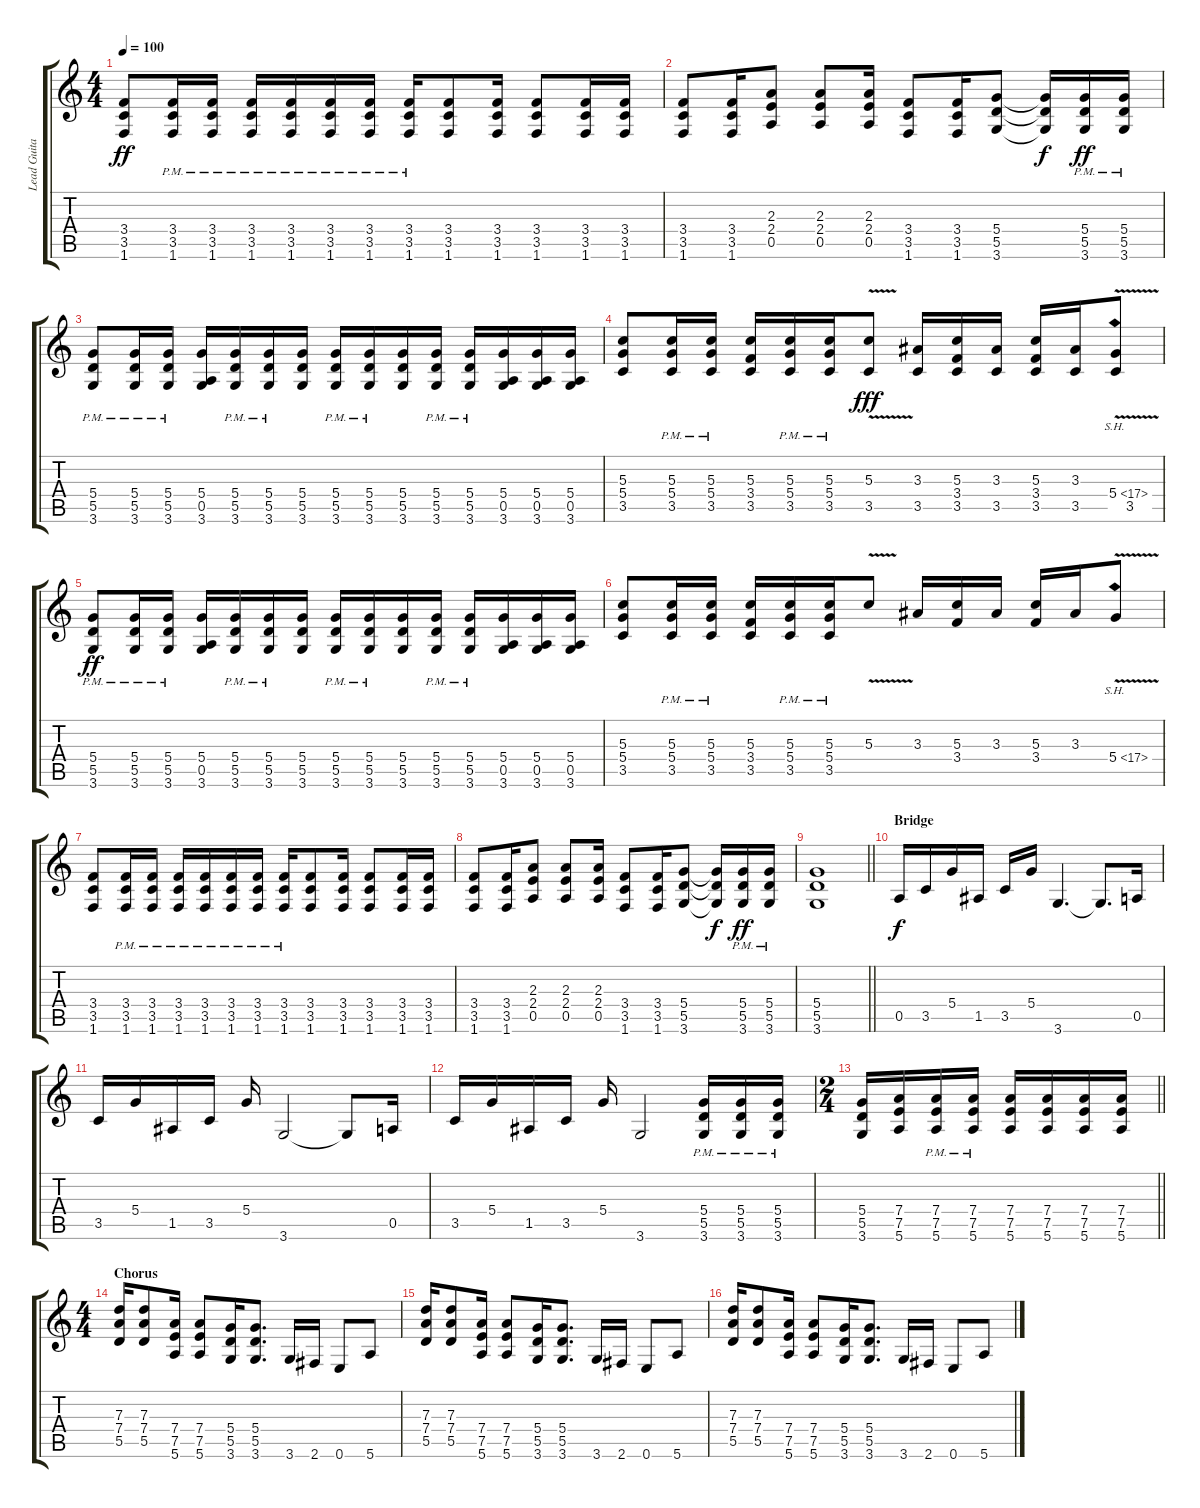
\track ("Lead Guitar" "Lead Guita") {instrument distortionguitar}
\staff {score tabs}
\tuning (E4 B3 G3 D3 A2 E2) {hide}
\ts (4 4)
\tempo 100
\clef g2
\ks c
(3.4 3.5 1.6).8{dy ff} (3.4{pm} 3.5{pm} 1.6{pm}).16 (3.4{pm} 3.5{pm} 1.6{pm}).16 (3.4{pm} 3.5{pm} 1.6{pm}).16 (3.4{pm} 3.5{pm} 1.6{pm}).16 (3.4{pm} 3.5{pm} 1.6{pm}).16 (3.4{pm} 3.5{pm} 1.6{pm}).16 (3.4{pm} 3.5{pm} 1.6{pm}).16 (3.4 3.5 1.6).8 (3.4 3.5 1.6).16 (3.4 3.5 1.6).8 (3.4 3.5 1.6).16 (3.4 3.5 1.6).16 |
(3.4 3.5 1.6).8 (3.4 3.5 1.6).16 (2.3 2.4 0.5).8 (2.3 2.4 0.5).8 (2.3 2.4 0.5).16 (3.4 3.5 1.6).8 (3.4 3.5 1.6).16 (5.4 5.5 3.6).8 (5.4{t} 5.5{t} 3.6{t}).16{dy f} (5.4{pm} 5.5{pm} 3.6{pm}).16{dy ff} (5.4{pm} 5.5{pm} 3.6{pm}).16 |
(5.4{pm} 5.5{pm} 3.6{pm}).8 (5.4{pm} 5.5{pm} 3.6{pm}).16 (5.4{pm} 5.5{pm} 3.6{pm}).16 (5.4 0.5 3.6).16 (5.4{pm} 5.5{pm} 3.6{pm}).16 (5.4{pm} 5.5{pm} 3.6{pm}).16 (5.4 5.5 3.6).16 (5.4{pm} 5.5{pm} 3.6{pm}).16 (5.4{pm} 5.5{pm} 3.6{pm}).16 (5.4 5.5 3.6).16 (5.4{pm} 5.5{pm} 3.6{pm}).16 (5.4{pm} 5.5{pm} 3.6{pm}).16 (5.4 0.5 3.6).16 (5.4 0.5 3.6).16 (5.4 0.5 3.6).16 |
(5.3 5.4 3.5).8 (5.3{pm} 5.4{pm} 3.5{pm}).16 (5.3{pm} 5.4{pm} 3.5{pm}).16 (5.3 3.4 3.5).16 (5.3{pm} 5.4{pm} 3.5{pm}).16 (5.3{pm} 5.4{pm} 3.5{pm}).16 (5.3{v} 3.5).8{dy fff} (3.3 3.5).16 (5.3 3.4 3.5).16 (3.3 3.5).16 (5.3 3.4 3.5).16 (3.3 3.5).16 (5.4{sh 12 v} 3.5).8 |
(5.4{pm} 5.5{pm} 3.6{pm}).8{dy ff} (5.4{pm} 5.5{pm} 3.6{pm}).16 (5.4{pm} 5.5{pm} 3.6{pm}).16 (5.4 0.5 3.6).16 (5.4{pm} 5.5{pm} 3.6{pm}).16 (5.4{pm} 5.5{pm} 3.6{pm}).16 (5.4 5.5 3.6).16 (5.4{pm} 5.5{pm} 3.6{pm}).16 (5.4{pm} 5.5{pm} 3.6{pm}).16 (5.4 5.5 3.6).16 (5.4{pm} 5.5{pm} 3.6{pm}).16 (5.4{pm} 5.5{pm} 3.6{pm}).16 (5.4 0.5 3.6).16 (5.4 0.5 3.6).16 (5.4 0.5 3.6).16 |
(5.3 5.4 3.5).8 (5.3{pm} 5.4{pm} 3.5{pm}).16 (5.3{pm} 5.4{pm} 3.5{pm}).16 (5.3 3.4 3.5).16 (5.3{pm} 5.4{pm} 3.5{pm}).16 (5.3{pm} 5.4{pm} 3.5{pm}).16 5.3{v}.8 3.3.16 (5.3 3.4).16 3.3.16 (5.3 3.4).16 3.3.16 5.4{sh 12 v}.8 |
(3.4 3.5 1.6).8 (3.4{pm} 3.5{pm} 1.6{pm}).16 (3.4{pm} 3.5{pm} 1.6{pm}).16 (3.4{pm} 3.5{pm} 1.6{pm}).16 (3.4{pm} 3.5{pm} 1.6{pm}).16 (3.4{pm} 3.5{pm} 1.6{pm}).16 (3.4{pm} 3.5{pm} 1.6{pm}).16 (3.4{pm} 3.5{pm} 1.6{pm}).16 (3.4 3.5 1.6).8 (3.4 3.5 1.6).16 (3.4 3.5 1.6).8 (3.4 3.5 1.6).16 (3.4 3.5 1.6).16 |
(3.4 3.5 1.6).8 (3.4 3.5 1.6).16 (2.3 2.4 0.5).8 (2.3 2.4 0.5).8 (2.3 2.4 0.5).16 (3.4 3.5 1.6).8 (3.4 3.5 1.6).16 (5.4 5.5 3.6).8 (5.4{t} 5.5{t} 3.6{t}).16{dy f} (5.4{pm} 5.5{pm} 3.6{pm}).16{dy ff} (5.4{pm} 5.5{pm} 3.6{pm}).16 |
\barLineRight lightlight
(5.4 5.5 3.6).1 |
\section ("" "Bridge")
0.5.16{dy f instrument electricguitarclean} 3.5.16 5.4.16 1.5.16 3.5.16 5.4.16 3.6.4{d} 3.6{t}.8{d} 0.5.16 |
3.5.16 5.4.16 1.5.16 3.5.16 5.4.16 3.6.2 3.6{t}.8 0.5.16 |
3.5.16 5.4.16 1.5.16 3.5.16 5.4.16 3.6.2 (5.4{pm} 5.5{pm} 3.6{pm}).16 (5.4{pm} 5.5{pm} 3.6{pm}).16{instrument distortionguitar} (5.4{pm} 5.5{pm} 3.6{pm}).16 |
\ts (2 4)
\barLineRight lightlight
(5.4 5.5 3.6).16 (7.4 7.5 5.6).16 (7.4{pm} 7.5{pm} 5.6{pm}).16 (7.4{pm} 7.5{pm} 5.6{pm}).16 (7.4 7.5 5.6).16 (7.4 7.5 5.6).16 (7.4 7.5 5.6).16 (7.4 7.5 5.6).16 |
\ts (4 4)
\section ("" "Chorus")
(7.3 7.4 5.5).16 (7.3 7.4 5.5).8 (7.4 7.5 5.6).16 (7.4 7.5 5.6).8 (5.4 5.5 3.6).16 (5.4 5.5 3.6).8{d} 3.6.16 2.6.16 0.6.8 5.6.8 |
(7.3 7.4 5.5).16 (7.3 7.4 5.5).8 (7.4 7.5 5.6).16 (7.4 7.5 5.6).8 (5.4 5.5 3.6).16 (5.4 5.5 3.6).8{d} 3.6.16 2.6.16 0.6.8 5.6.8 |
(7.3 7.4 5.5).16 (7.3 7.4 5.5).8 (7.4 7.5 5.6).16 (7.4 7.5 5.6).8 (5.4 5.5 3.6).16 (5.4 5.5 3.6).8{d} 3.6.16 2.6.16 0.6.8 5.6.8
